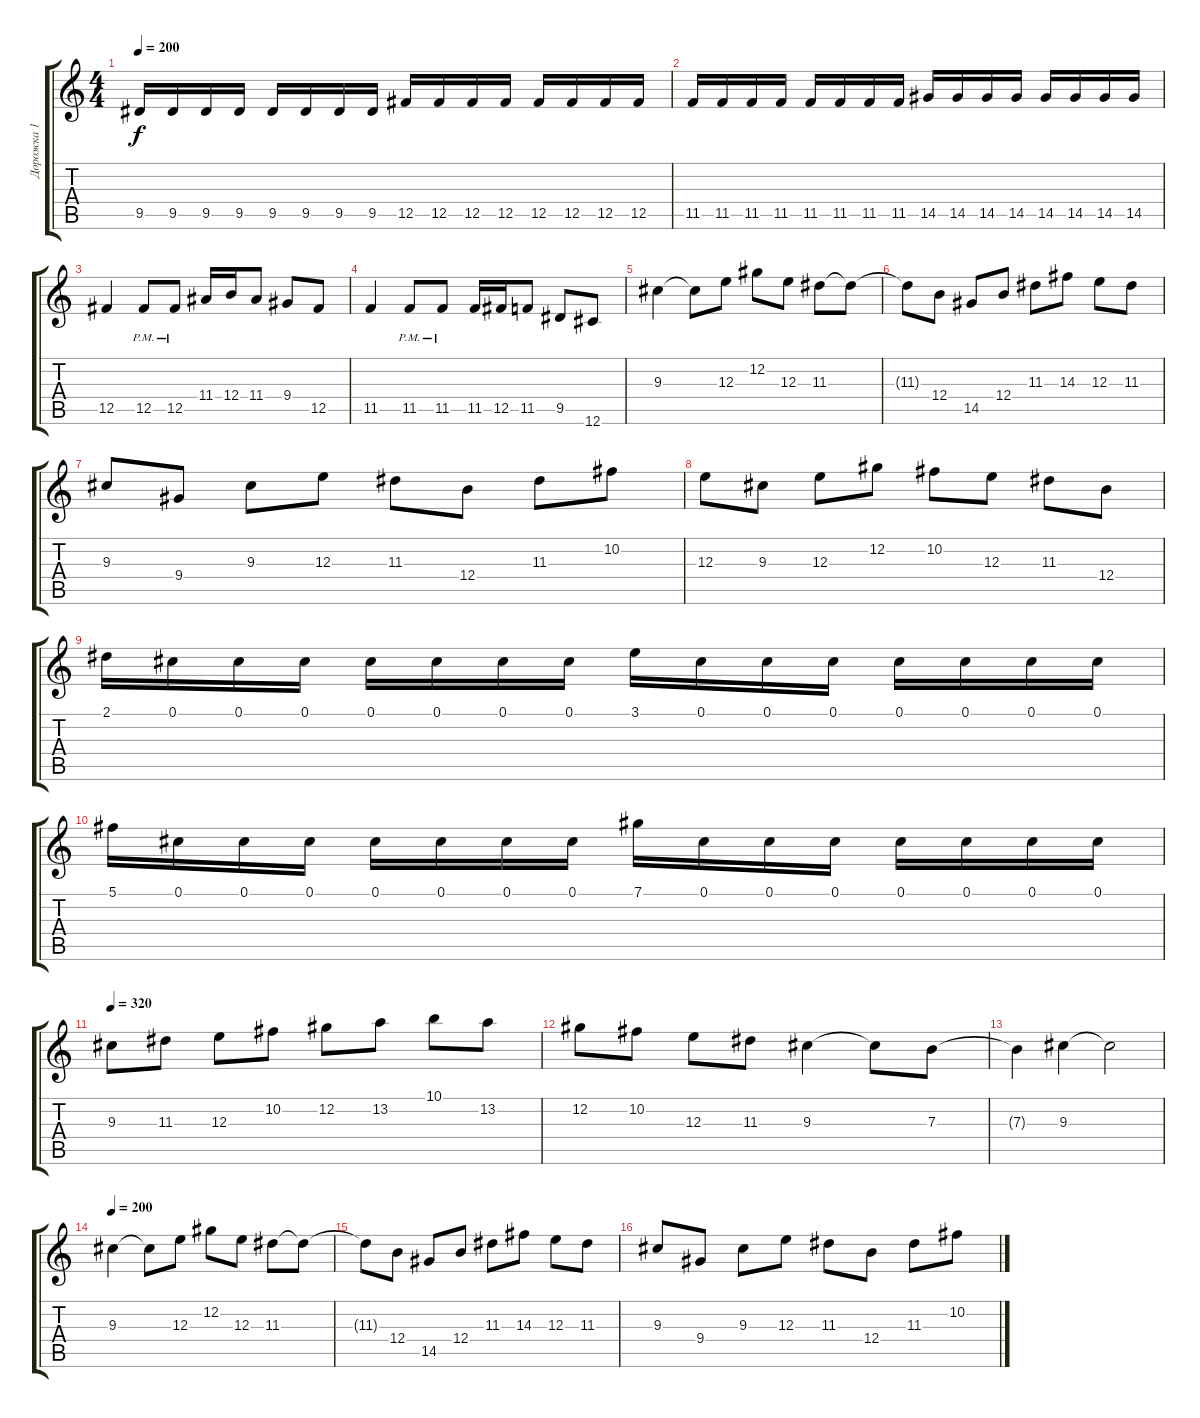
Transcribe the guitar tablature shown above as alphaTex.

\track ("Дорожка 1" "Дорожка 1") {instrument overdrivenguitar}
\staff {score tabs}
\tuning (Db4 Ab3 E3 B2 Gb2 Db2) {hide}
\ts (4 4)
\tempo 200
\clef g2
\ks c
9.5.16{dy f} 9.5.16 9.5.16 9.5.16 9.5.16 9.5.16 9.5.16 9.5.16 12.5.16 12.5.16 12.5.16 12.5.16 12.5.16 12.5.16 12.5.16 12.5.16 |
11.5.16 11.5.16 11.5.16 11.5.16 11.5.16 11.5.16 11.5.16 11.5.16 14.5.16 14.5.16 14.5.16 14.5.16 14.5.16 14.5.16 14.5.16 14.5.16 |
12.5.4 12.5{pm}.8 12.5{pm}.8 11.4.16 12.4.16 11.4.8 9.4.8 12.5.8 |
11.5.4 11.5{pm}.8 11.5{pm}.8 11.5.16 12.5.16 11.5.8 9.5.8 12.6.8 |
9.3.4 9.3{t}.8 12.3.8 12.2.8 12.3.8 11.3.8 11.3{t}.8 |
11.3{t}.8 12.4.8 14.5.8 12.4.8 11.3.8 14.3.8 12.3.8 11.3.8 |
9.3.8 9.4.8 9.3.8 12.3.8 11.3.8 12.4.8 11.3.8 10.2.8 |
12.3.8 9.3.8 12.3.8 12.2.8 10.2.8 12.3.8 11.3.8 12.4.8 |
2.1.16 0.1.16 0.1.16 0.1.16 0.1.16 0.1.16 0.1.16 0.1.16 3.1.16 0.1.16 0.1.16 0.1.16 0.1.16 0.1.16 0.1.16 0.1.16 |
5.1.16 0.1.16 0.1.16 0.1.16 0.1.16 0.1.16 0.1.16 0.1.16 7.1.16 0.1.16 0.1.16 0.1.16 0.1.16 0.1.16 0.1.16 0.1.16 |
\tempo 330
\tempo 320
9.3.8 11.3.8 12.3.8 10.2.8 12.2.8 13.2.8 10.1.8 13.2.8 |
12.2.8 10.2.8 12.3.8 11.3.8 9.3.4 9.3{t}.8 7.3.8 |
7.3{t}.4 9.3.4 9.3{t}.2 |
\tempo 200
9.3.4 9.3{t}.8 12.3.8 12.2.8 12.3.8 11.3.8 11.3{t}.8 |
11.3{t}.8 12.4.8 14.5.8 12.4.8 11.3.8 14.3.8 12.3.8 11.3.8 |
9.3.8 9.4.8 9.3.8 12.3.8 11.3.8 12.4.8 11.3.8 10.2.8
